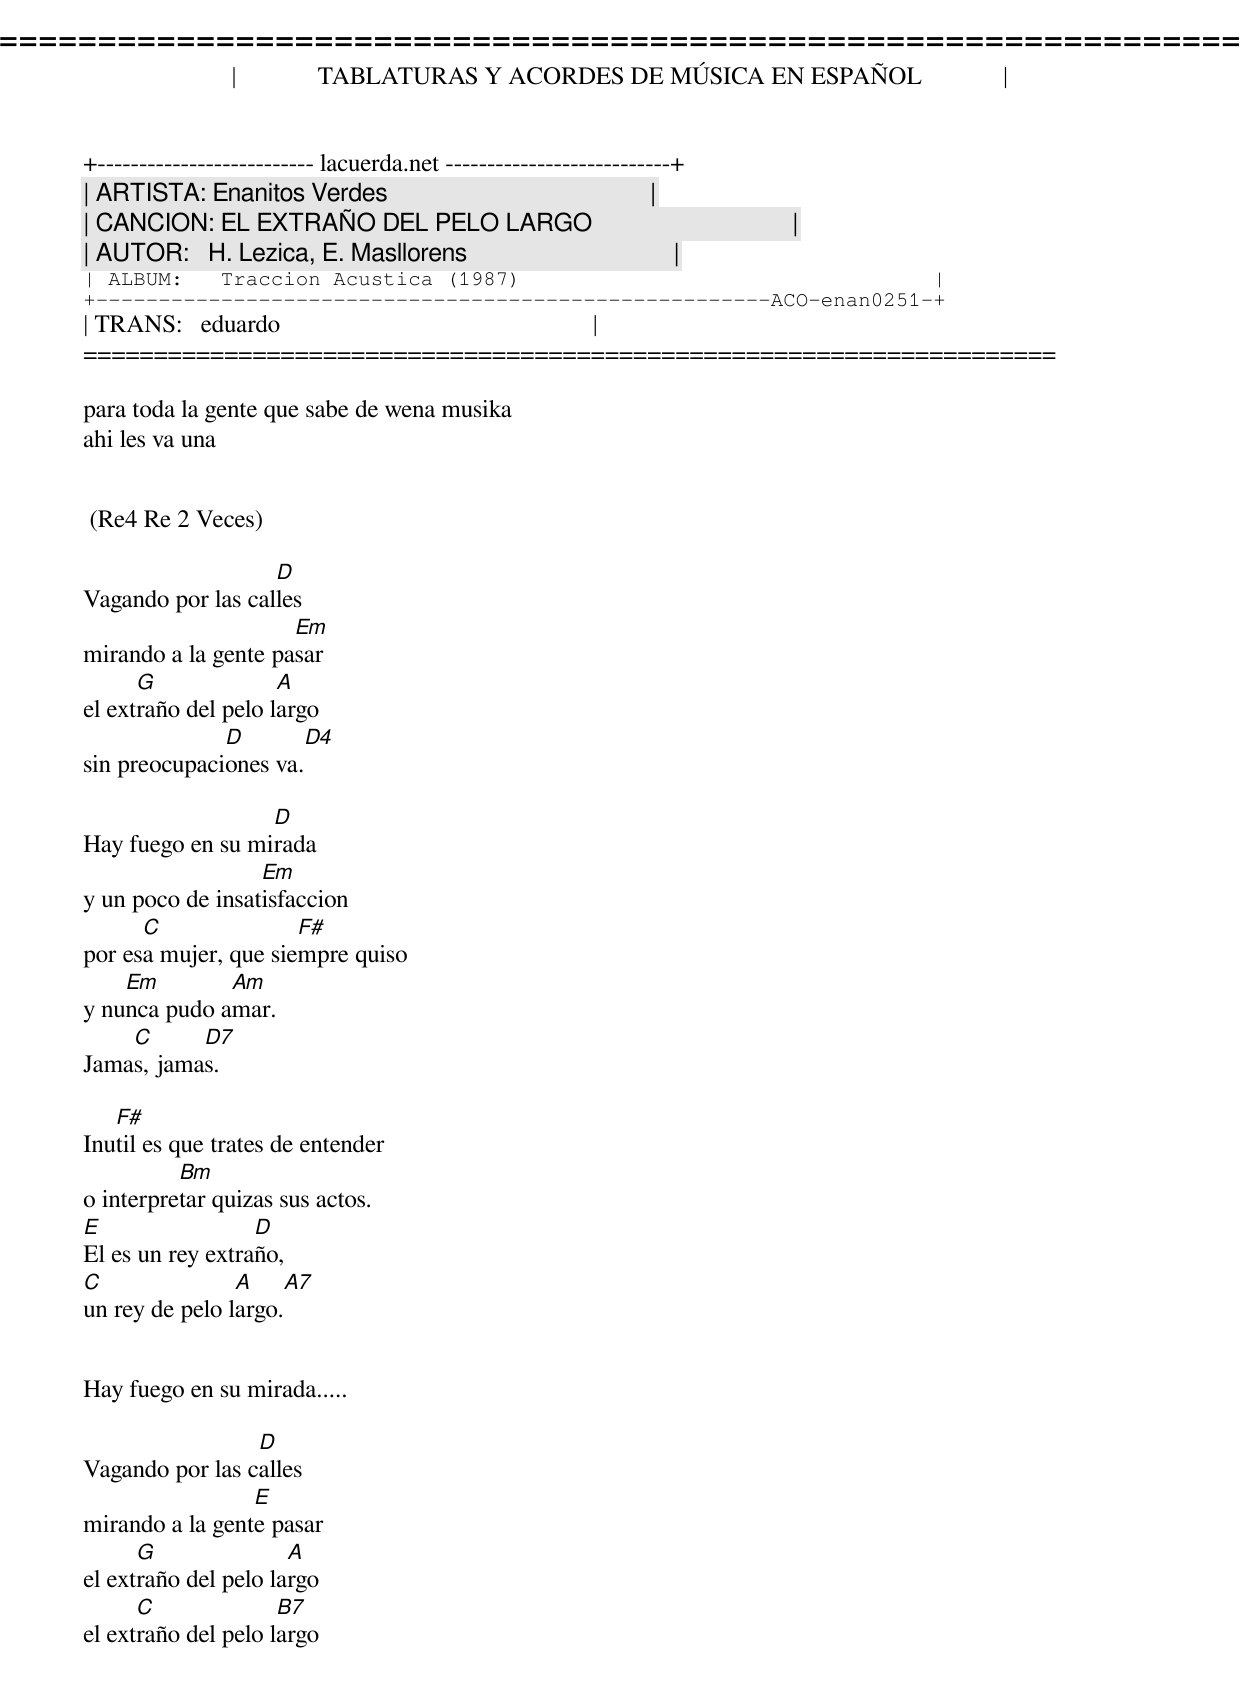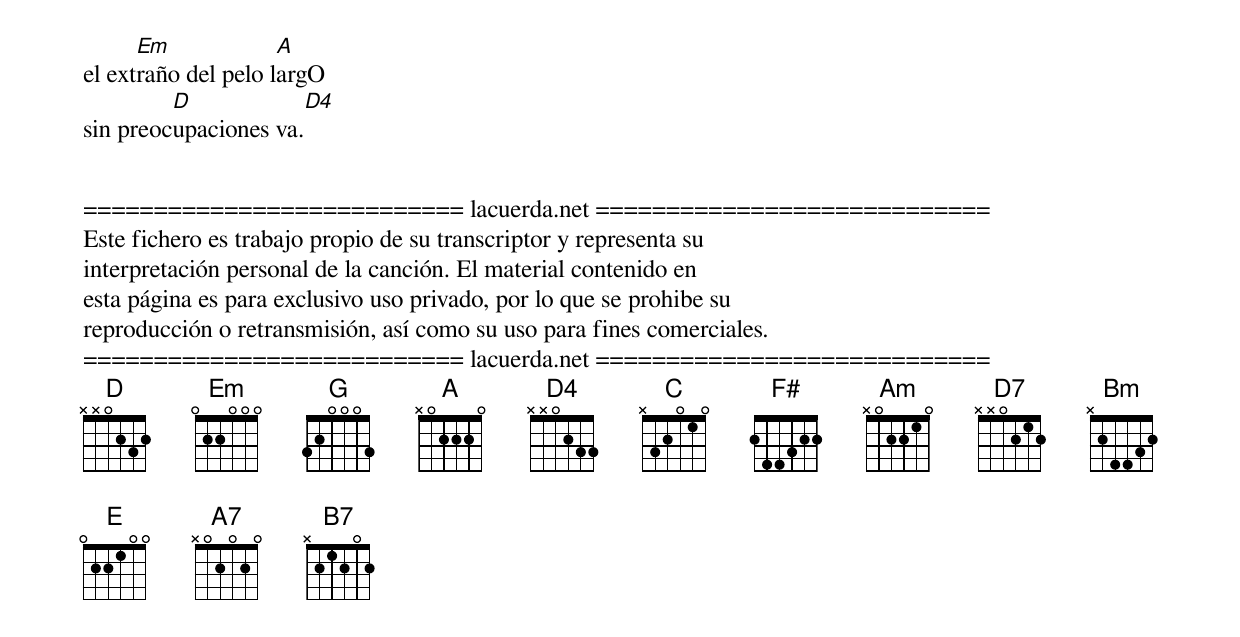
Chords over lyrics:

=====================================================================
|             TABLATURAS Y ACORDES DE MÚSICA EN ESPAÑOL             |
+-------------------------- lacuerda.net ---------------------------+
| ARTISTA: Enanitos Verdes                                          |
| CANCION: EL EXTRAÑO DEL PELO LARGO                                |
| AUTOR:   H. Lezica, E. Masllorens                                 |
| ALBUM:   Traccion Acustica (1987)                                 |
+------------------------------------------------------ACO-enan0251-+
| TRANS:   eduardo                                                  |
=====================================================================

para toda la gente que sabe de wena musika
ahi les va una


 (Re4 Re 2 Veces)

                   D
Vagando por las calles
                     Em
mirando a la gente pasar
      G              A
el extraño del pelo largo
              D               D4
sin preocupaciones va.

                  D
Hay fuego en su mirada
                  Em
y un poco de insatisfaccion
      C               F#
por esa mujer, que siempre quiso
    Em        Am
y nunca pudo amar.
    C      D7
Jamas, jamas.

   F#
Inutil es que trates de entender
          Bm
o interpretar quizas sus actos.
E                 D
El es un rey extraño,
C               A    A7
un rey de pelo largo.


Hay fuego en su mirada.....

                 D
Vagando por las calles
                 E
mirando a la gente pasar
      G               A
el extraño del pelo largo
      C              B7
el extraño del pelo largo
      Em             A
el extraño del pelo largO
         D            D4
sin preocupaciones va.


=========================== lacuerda.net ============================
Este fichero es trabajo propio de su transcriptor y representa su
interpretación personal de la canción. El material contenido en
esta página es para exclusivo uso privado, por lo que se prohibe su
reproducción o retransmisión, así como su uso para fines comerciales.
=========================== lacuerda.net ============================
